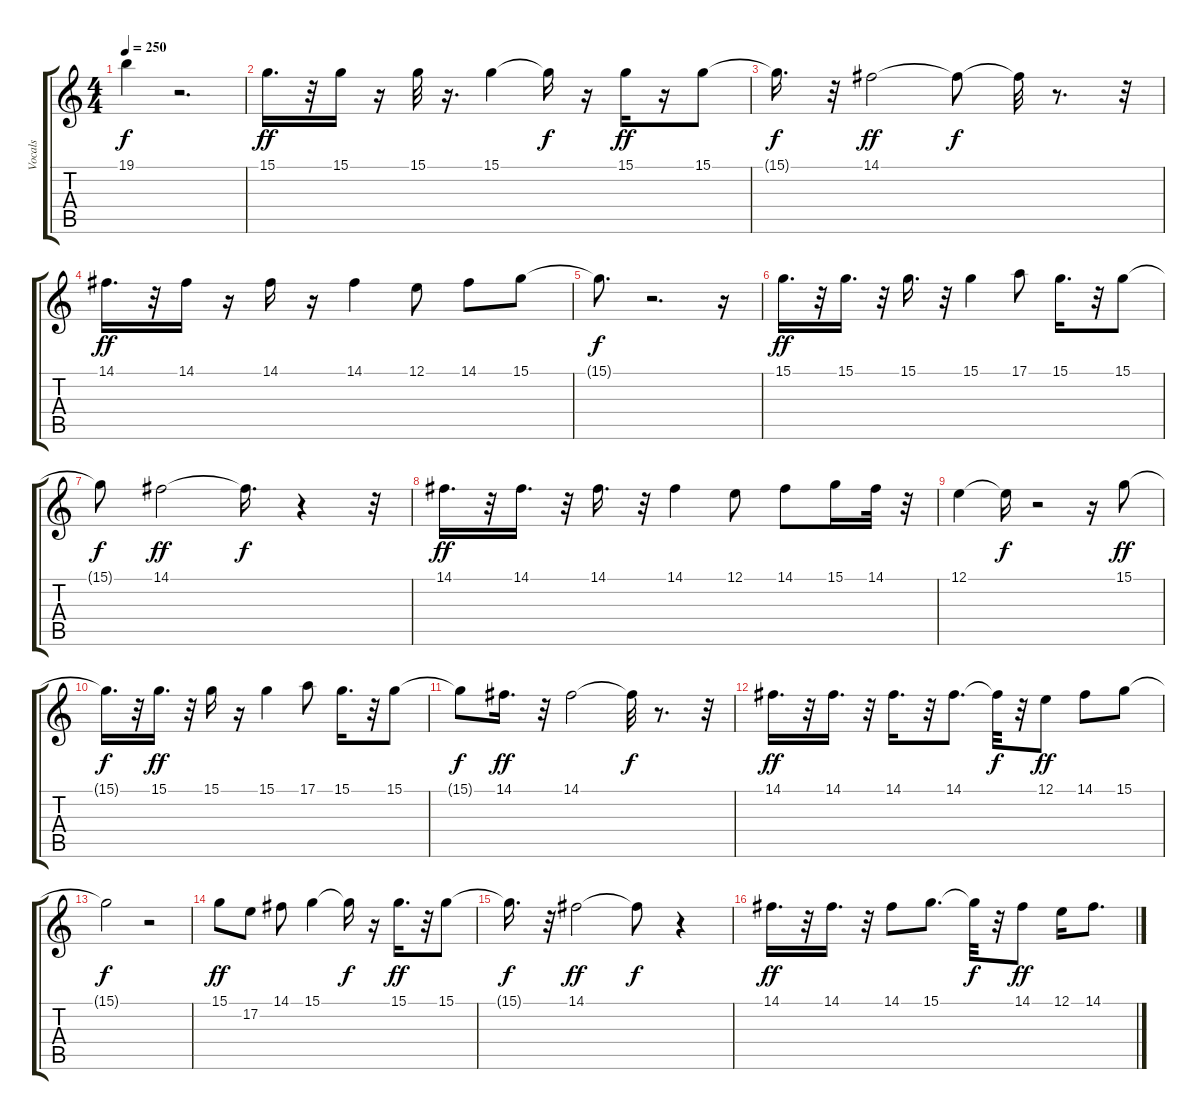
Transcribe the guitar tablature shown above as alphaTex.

\track ("Vocals" "Vocals") {instrument oboe}
\staff {score tabs}
\tuning (E4 B3 G3 D3 A2 E2) {hide}
\ts (4 4)
\tempo 250
\clef g2
\ks c
19.1{t}.4{dy f} r.2{d} |
15.1.16{d dy ff} r.32 15.1.16 r.16 15.1.32 r.16{d} 15.1.4 15.1{t}.16{dy f} r.16 15.1.16{dy ff} r.16 15.1.8 |
15.1{t}.16{d dy f} r.32 14.1.2{dy ff} 14.1{t}.8{dy f} 14.1{t}.32 r.8{d} r.32 |
14.1.16{d dy ff} r.32 14.1.16 r.16 14.1.16 r.16 14.1.4 12.1.8 14.1.8 15.1.8 |
15.1{t}.8{d dy f} r.2{d} r.16 |
15.1.16{d dy ff} r.32 15.1.16{d} r.32 15.1.16{d} r.32 15.1.4 17.1.8 15.1.16{d} r.32 15.1.8 |
15.1{t}.8{dy f} 14.1.2{dy ff} 14.1{t}.16{d dy f} r.4 r.32 |
14.1.16{d dy ff} r.32 14.1.16{d} r.32 14.1.16{d} r.32 14.1.4 12.1.8 14.1.8 15.1.16 14.1.32 r.32 |
12.1.4 12.1{t}.16{dy f} r.2 r.16 15.1.8{dy ff} |
15.1{t}.16{d dy f} r.32 15.1.16{d dy ff} r.32 15.1.16 r.16 15.1.4 17.1.8 15.1.16{d} r.32 15.1.8 |
15.1{t}.8{dy f} 14.1.16{d dy ff} r.32 14.1.2 14.1{t}.32{dy f} r.8{d} r.32 |
14.1.16{d dy ff} r.32 14.1.16{d} r.32 14.1.16{d} r.32 14.1.8{d} 14.1{t}.32{dy f} r.32 12.1.8{dy ff} 14.1.8 15.1.8 |
15.1{t}.2{dy f} r.2 |
15.1.8{dy ff} 17.2.8 14.1.8 15.1.4 15.1{t}.16{dy f} r.16 15.1.16{d dy ff} r.32 15.1.8 |
15.1{t}.16{d dy f} r.32 14.1.2{dy ff} 14.1{t}.8{dy f} r.4 |
14.1.16{d dy ff} r.32 14.1.16{d} r.32 14.1.8 15.1.8{d} 15.1{t}.32{dy f} r.32 14.1.8{dy ff} 12.1.16 14.1.8{d}
